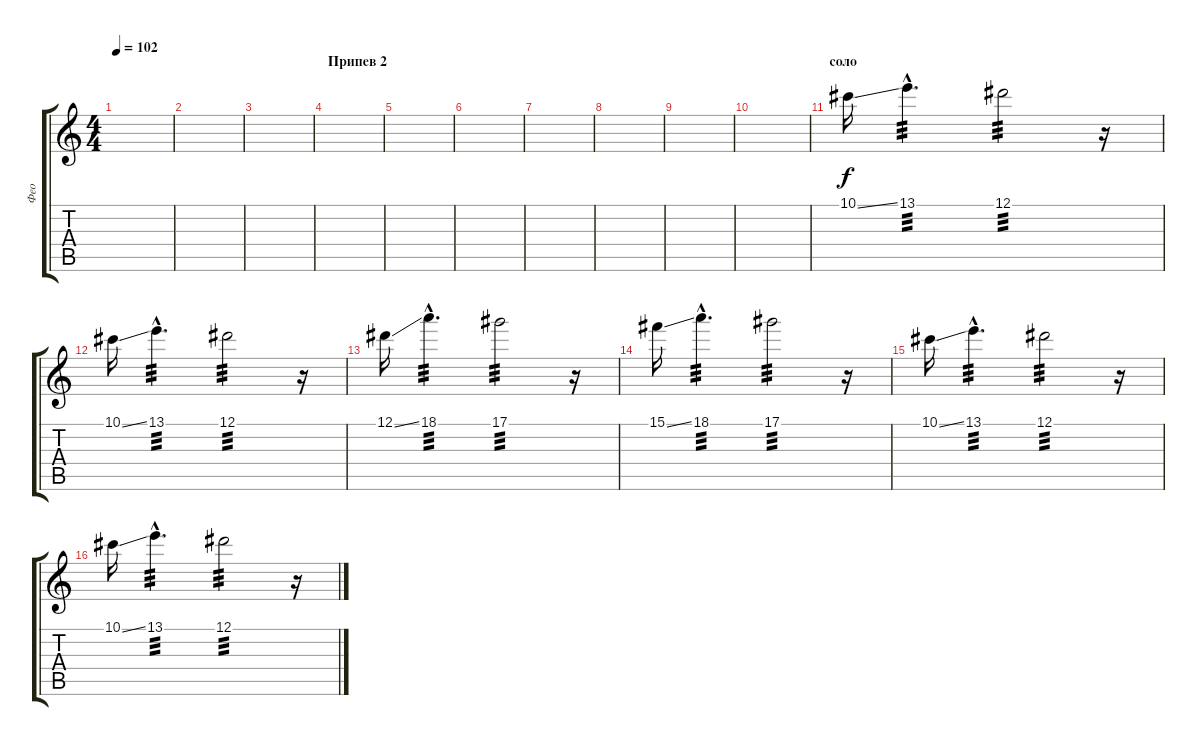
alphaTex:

\track ("Фео " "Фео ") {instrument overdrivenguitar}
\staff {score tabs}
\tuning (Eb4 Bb3 Gb3 Db3 Ab2 Eb2) {hide}
\ts (4 4)
\tempo 102
\clef g2
\ks c
|
|
|
\section ("" "Припев 2")
|
|
|
|
|
|
|
\section ("" "соло")
10.1{ss}.16 13.1{hac}.4{d tp 3} 12.1.2{tp 3} r.16 |
10.1{ss}.16 13.1{hac}.4{d tp 3} 12.1.2{tp 3} r.16 |
12.1{ss}.16 18.1{hac}.4{d tp 3} 17.1.2{tp 3} r.16 |
15.1{ss}.16 18.1{hac}.4{d tp 3} 17.1.2{tp 3} r.16 |
10.1{ss}.16 13.1{hac}.4{d tp 3} 12.1.2{tp 3} r.16 |
10.1{ss}.16 13.1{hac}.4{d tp 3} 12.1.2{tp 3} r.16
